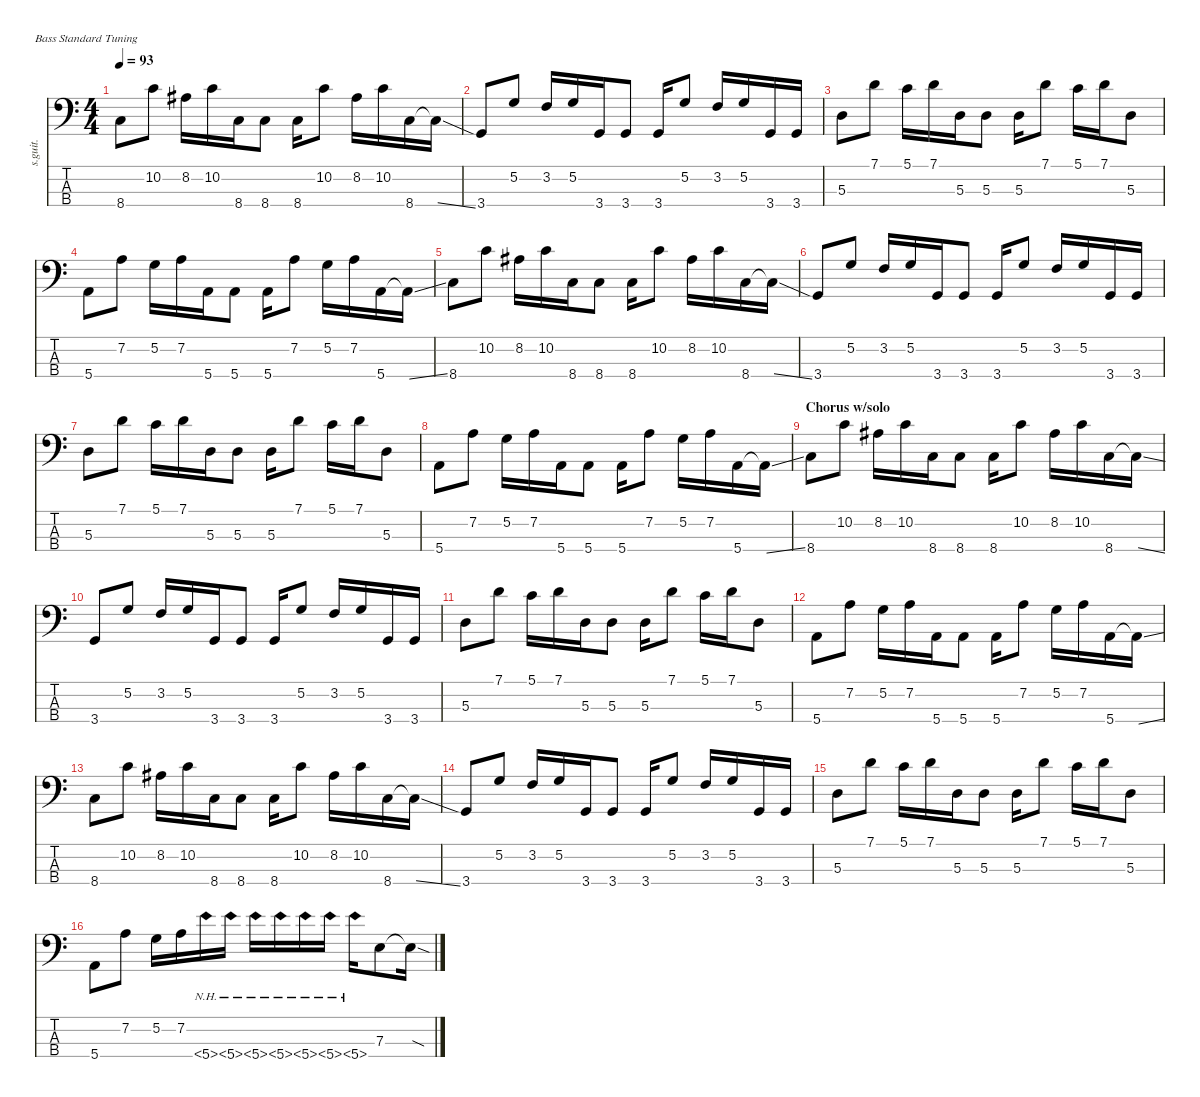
\defaultSystemsLayout 4
\hideDynamics
\bracketExtendMode nobrackets
\track ("Chris Wolstenholm - Bass Effects 2" "s.guit.") {instrument synthbass1}
\staff {score tabs}
\tuning (G2 D2 A1 E1)
\ts (4 4)
\tempo 93
\clef f4
\ks c
8.4.8{dy mf} 10.2.8 8.2{acc #}.16 10.2.16 8.4.16 8.4.8 8.4.16 10.2.8 8.2{acc #}.16 10.2.16 8.4.16 8.4{ss t}.16 |
3.4.8{dy f} 5.2.8 3.2.16 5.2.16 3.4.16 3.4.8 3.4.16 5.2.8 3.2.16 5.2.16 3.4.16 3.4.16 |
5.3.8 7.1.8 5.1.16 7.1.16 5.3.16 5.3.8 5.3.16 7.1.8 5.1.16 7.1.16 5.3.8 |
5.4.8 7.2.8 5.2.16 7.2.16 5.4.16 5.4.8 5.4.16 7.2.8 5.2.16 7.2.16 5.4.16 5.4{ss t}.16 |
8.4.8 10.2.8 8.2{acc #}.16 10.2.16 8.4.16 8.4.8 8.4.16 10.2.8 8.2{acc #}.16 10.2.16 8.4.16 8.4{ss t}.16 |
3.4.8 5.2.8 3.2.16 5.2.16 3.4.16 3.4.8 3.4.16 5.2.8 3.2.16 5.2.16 3.4.16 3.4.16 |
5.3.8 7.1.8 5.1.16 7.1.16 5.3.16 5.3.8 5.3.16 7.1.8 5.1.16 7.1.16 5.3.8 |
5.4.8 7.2.8 5.2.16 7.2.16 5.4.16 5.4.8 5.4.16 7.2.8 5.2.16 7.2.16 5.4.16 5.4{ss t}.16 |
\section ("" "Chorus w/solo")
8.4.8 10.2.8 8.2{acc #}.16 10.2.16 8.4.16 8.4.8 8.4.16 10.2.8 8.2{acc #}.16 10.2.16 8.4.16 8.4{ss t}.16 |
3.4.8 5.2.8 3.2.16 5.2.16 3.4.16 3.4.8 3.4.16 5.2.8 3.2.16 5.2.16 3.4.16 3.4.16 |
5.3.8 7.1.8 5.1.16 7.1.16 5.3.16 5.3.8 5.3.16 7.1.8 5.1.16 7.1.16 5.3.8 |
5.4.8 7.2.8 5.2.16 7.2.16 5.4.16 5.4.8 5.4.16 7.2.8 5.2.16 7.2.16 5.4.16 5.4{ss t}.16 |
8.4.8 10.2.8 8.2{acc #}.16 10.2.16 8.4.16 8.4.8 8.4.16 10.2.8 8.2{acc #}.16 10.2.16 8.4.16 8.4{ss t}.16 |
3.4.8 5.2.8 3.2.16 5.2.16 3.4.16 3.4.8 3.4.16 5.2.8 3.2.16 5.2.16 3.4.16 3.4.16 |
5.3.8 7.1.8 5.1.16 7.1.16 5.3.16 5.3.8 5.3.16 7.1.8 5.1.16 7.1.16 5.3.8 |
5.4.8 7.2.8 5.2.16 7.2.16 5.4{nh}.16 5.4{nh}.16 5.4{nh}.16 5.4{nh}.16 5.4{nh}.16 5.4{nh}.16 5.4{nh}.16 7.3.8 7.3{sod t}.16
